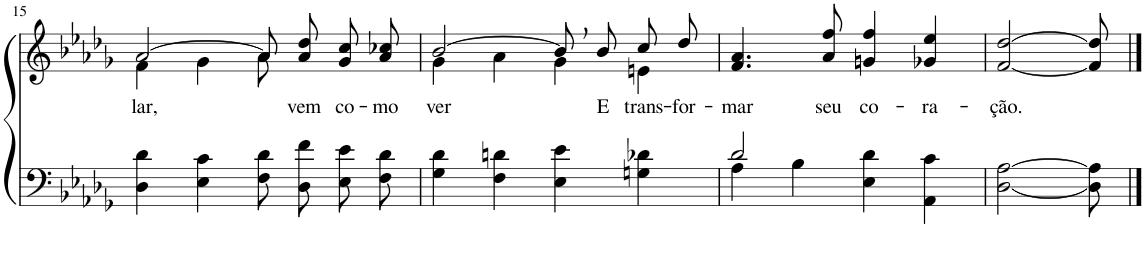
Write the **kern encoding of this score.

**kern	**kern	**text
*part2	*part1	*part1
*staff2	*staff1	*staff1
*I"Parte III e IV	*I"Parte I e II	*
!!LO:PB:g=z
*clefF4	*clefG2	*
*Trd2c3	*Trd2c3	*
*k[b-e-a-d-g-]	*k[b-e-a-d-g-]	*
*M4/4	*M4/4	*
=15	=15	=15
*	*^	*
!	!	!	!LO:LY:b
4D-\ 4d-\	[2a-/	4f\	-lar,
4E-\ 4c\	.	4g-\	.
8F\ 8d-\L	8a-\L]	8a-\	.
!	!	!	!LO:LY:b
8D-\ 8f\J	8a-\ 8dd-\J	4.ryy	vem
!	!	!	!LO:LY:b
8E-\ 8e-\L	8g-/ 8cc/L	.	co-
!	!	!	!LO:LY:b
8F\ 8d-\J	8a-/ 8cc-X/J	.	-mo-
=16	=16	=16	=16
!	!	!	!LO:LY:b
4G-\ 4d-\	[2b-/	4g-\	-ver
4F\ 4dn\	.	4a-\	.
4E-\ 4e-\	8b-,/L]	4g-\	.
!	!	!	!LO:LY:b
.	8b-/J	.	E
!	!	!	!LO:LY:b
4Gn\ 4d-X\	8cc/L	4en\	trans-
!	!	!	!LO:LY:b
.	8dd-/J	.	-for-
*	*v	*v	*
=17	=17	=17
*^	*	*
!	!	!	!LO:LY:b
2d-/	4A-\	4.f/ 4.a-/	-mar
.	4B-\	.	.
!	!	!	!LO:LY:b
.	.	8a-/ 8ff/	seu
!	!	!	!LO:LY:b
2ryy	4E-\ 4d-\	4gn/ 4ff/	co-
!	!	!	!LO:LY:b
.	4AA-\ 4c\	4g-X/ 4ee-/	-ra-
=18	=18	=18	=18
!	!	!	!LO:LY:b
*v	*v	*	*
[2D-\ [2A-\	[2f/ [2dd-/	-ção.
8D-\] 8A-\]	8f/] 8dd-/]	.
==	==	==
*-	*-	*-
